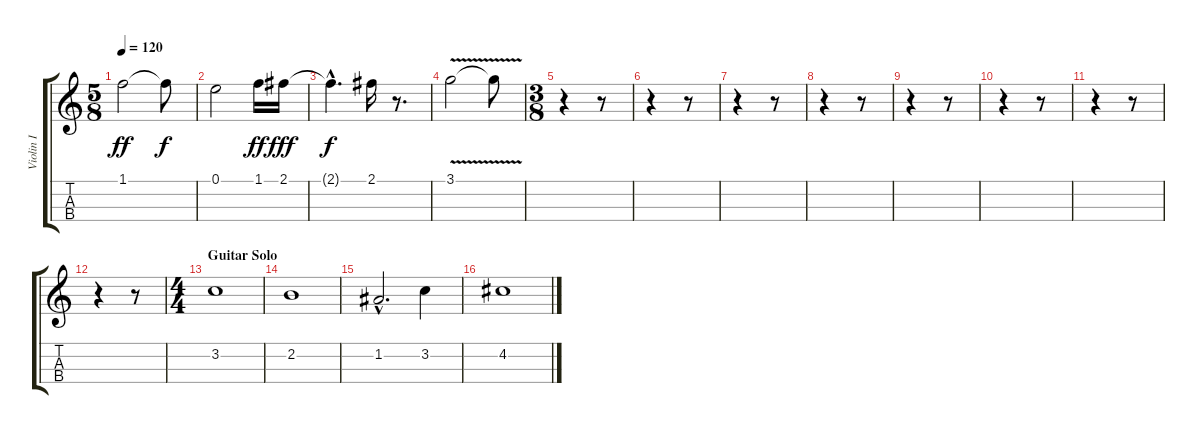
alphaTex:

\track ("Violin I" "Violin I") {instrument violin}
\staff {score tabs}
\tuning (E5 A4 D4 G3) {hide}
\ts (5 8)
\tempo 120
\clef g2
\ks c
1.1.2{dy ff} 1.1{t}.8{dy f} |
0.1.2 1.1.16{dy ff} 2.1.16{dy fff} |
2.1{hac t}.4{d dy f} 2.1.16 r.8{d} |
3.1{v}.2 3.1{t}.8 |
\ts (3 8)
r.4 r.8 |
r.4 r.8 |
r.4 r.8 |
r.4 r.8 |
r.4 r.8 |
r.4 r.8 |
r.4 r.8 |
r.4 r.8 |
\ts (4 4)
\section ("" "Guitar Solo")
3.2.1{instrument stringensemble1} |
2.2.1 |
1.2{hac}.2{d} 3.2.4 |
4.2.1
